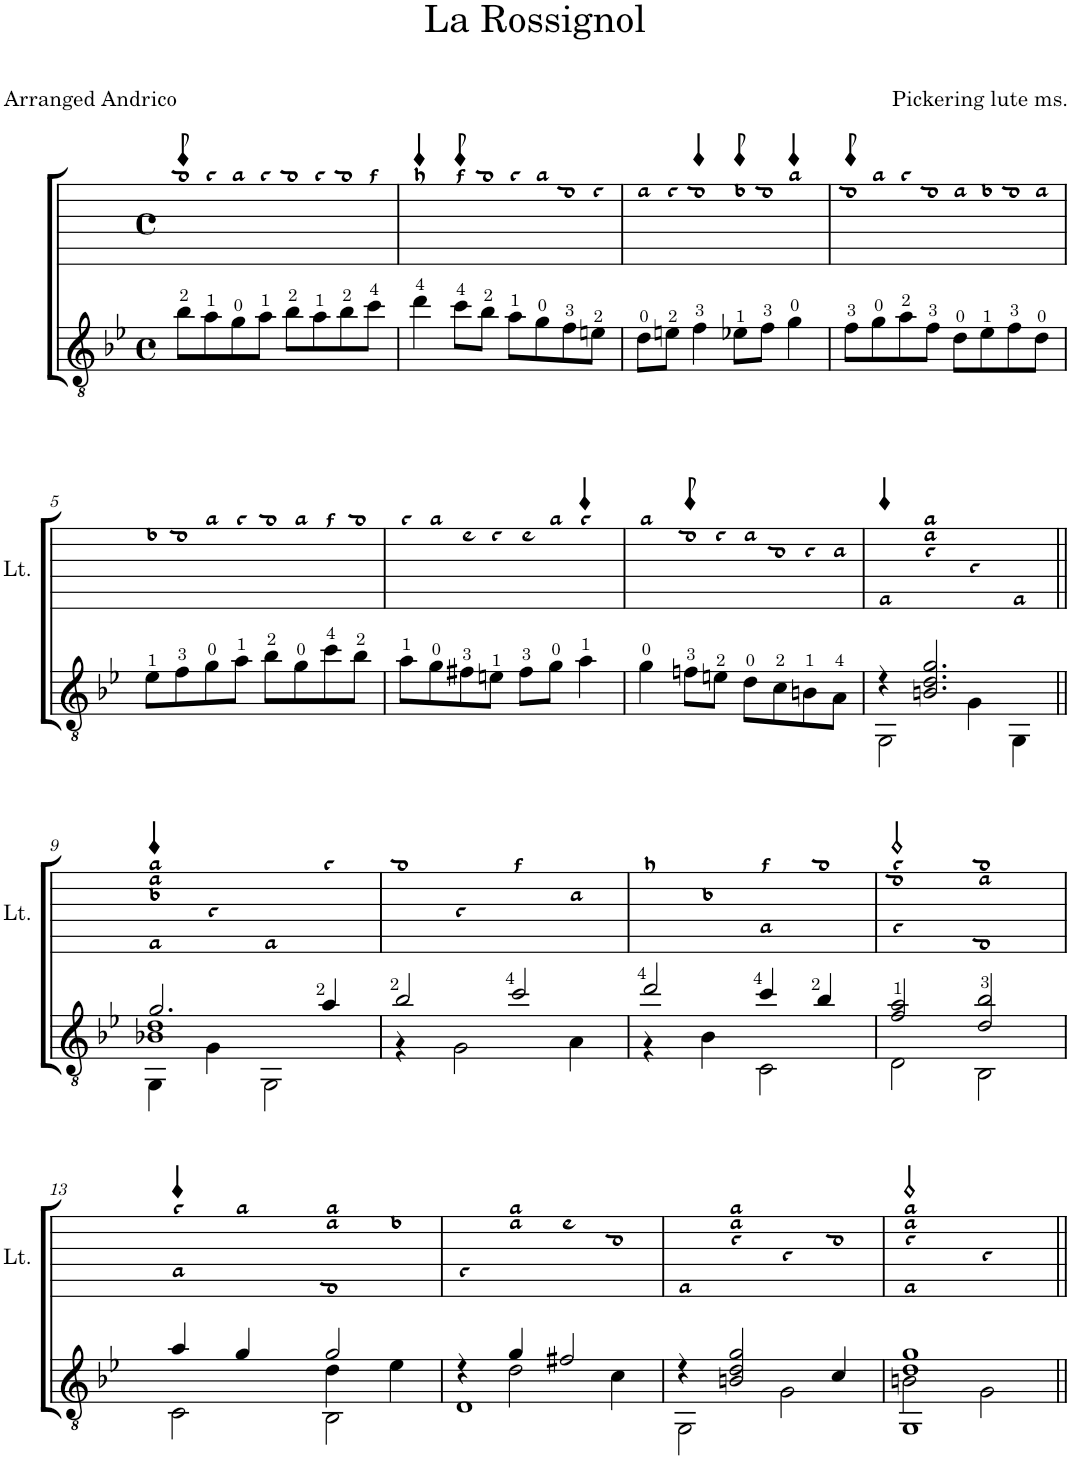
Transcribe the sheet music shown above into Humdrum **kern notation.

**kern	**kern
*part2	*part1
*staff2	*staff1
*I"Classical Guitar	*I"Lute (Tablature)
*	*I'Lt.
*	*stria6
*clefGv2	*
*k[b-e-]	*k[b-e-]
*M4/4	*M4/4
*met(c)	*met(c)
=1	=1
8b-\L	8b-L
8a\	8aJ
8g\	8gL
8a\J	8aJ
8b-\L	8b-L
8a\	8aJ
8b-\	8b-L
8cc\J	8ccJ
=2	=2
4dd\	4dd
8cc\L	8ccL
8b-\J	8b-J
8a\L	8aL
8g\	8gJ
8f\	8fL
8en\J	8enJ
=3	=3
8d\L	8dL
8en\J	8enJ
4f\	4f
8e-X\L	8e-XL
8f\J	8fJ
4g\	4g
=4	=4
8f\L	8fL
8g\	8gJ
8a\	8aL
8f\J	8fJ
8d\L	8dL
8e-\	8e-J
8f\	8fL
8d\J	8dJ
!!LO:LB:g=z
=5	=5
8e-\L	8e-L
8f\	8fJ
8g\	8gL
8a\J	8aJ
8b-\L	8b-L
8g\	8gJ
8cc\	8ccL
8b-\J	8b-J
=6	=6
8a\L	8aL
8g\	8gJ
8f#X\	8f#XL
8en\J	8enJ
8f#\L	8f#L
8g\J	8gJ
4a\	4a
=7	=7
4g\	4g
8fn\L	8fnL
8en\J	8enJ
8d\L	8dL
8c\	8cJ
8Bn\	8BnL
8A\J	8AJ
=8	=8
*^	*^
4r	2GG\	4GG	4r
2.Bn/ 2.d/ 2.g/	.	4Bn 4d 4g	4r
.	4G\	2r	4G
.	4GG\	.	4GG
!!LO:LB:g=z
=9||	=9||	=9||	=9||
*	*^	*	*^
2.g/	4GG\	1B-X 1d	4GG 4B-X 4d 4g	4r	4r
.	4G\	.	4G	4r	4r
.	2GG\	.	4GG	4r	2r
4a/	.	.	4a	4r	.
*	*v	*v	*	*	*
*	*	*	*v	*v
=10	=10	=10	=10
2b-/	4r	4b-	4r
.	2G\	4G	4r
2cc/	.	4cc	4r
.	4A\	4A	4r
=11	=11	=11	=11
2dd/	4r	4dd	4r
.	4B-\	4B-	4r
4cc/	2C\	4C 4cc	4r
4b-/	.	4b-	4r
=12	=12	=12	=12
2f/ 2a/	2D\	2D 2f 2a	2r
2d/ 2b-/	2BB-\	2BB- 2d 2b-	2r
!!LO:LB:g=z
=13	=13	=13	=13
*	*^	*	*^
4a/	2C\	2ryy	4C 4a	4r	2ryy
4g/	.	.	4g	4r	.
2g/	2BB-\	4d\	4BB- 4d 4g	2r	4r
.	.	4e-\	4e-	.	4r
=14	=14	=14	=14	=14	=14
4r	1D	4ryy	4D	4r	4ryy
4g/	.	2d\	4d 4g	4r	4r
2f#X/	.	.	4f#X	2r	4r
.	.	4c\	4c	.	4r
=15	=15	=15	=15	=15	=15
4r	2GG\	4ryy	4GG	4r	4ryy
2Bn/ 2d/ 2g/	.	2ryy	4Bn 4d 4g	4r	2ryy
.	2G\	.	4G	4r	.
4c/	.	4ryy	4c	4r	4ryy
=16	=16	=16	=16	=16	=16
1d 1g	1GG	2Bn\	2GG 2d 2g	1r	2Bn
.	.	2G\	2r	.	2G
*v	*v	*v	*	*	*
*	*v	*v	*v
=||	=||
*-	*-
